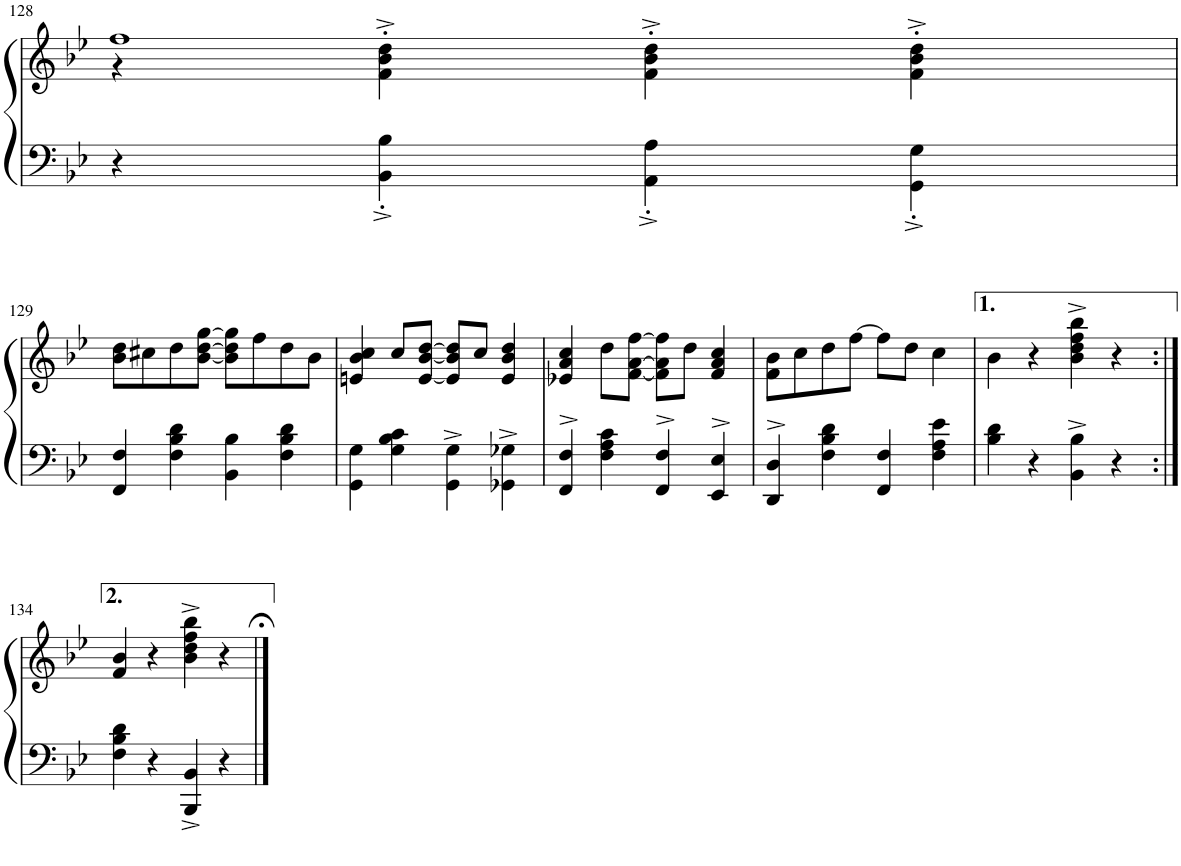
**kern	**kern
*part1	*part1
*staff2	*staff1
*I"Piano	*
*I'Pno.	*
!!LO:PB:g=z
*clefF4	*clefG2
*k[b-e-]	*k[b-e-]
*M4/4	*M4/4
*met(c)	*met(c)
=128	=128
*	*^
4r	1ff	4r
4BB-\'<^< 4B-\'<^<	.	4f\'>^> 4b-\'>^> 4dd\'>^>
4AA\'<^< 4A\'<^<	.	4f\'>^> 4b-\'>^> 4dd\'>^>
4GG\'<^< 4G\'<^<	.	4f\'>^> 4b-\'>^> 4dd\'>^>
*	*v	*v
!!LO:LB:g=z
=129	=129
4FF/ 4F/	8b-\ 8dd\L
.	8cc#X\
4F\ 4B-\ 4d\	8dd\
.	[8b-\ [8dd\ [8gg\J
4BB-\ 4B-\	8b-\] 8dd\] 8gg\]L
.	8ff\
4F\ 4B-\ 4d\	8dd\
.	8b-\J
=130	=130
4GG\ 4G\	4en/ 4b-/ 4cc/
4G\ 4B-\ 4c\	8cc/L
.	[8e/ [<8b-/ [8dd/J
4GG\^ 4G\^	8e/] 8b-/] 8dd/]L
.	8cc/J
4GG-X\^ 4G-X\^	4e/ 4b-/ 4dd/
=131	=131
4FF/^> 4F/^>	4e-X/ 4a/ 4cc/
4F\ 4A\ 4c\	8dd\L
.	[8f\ [>8a\ [8ff\J
4FF/^> 4F/^>	8f\] 8a\] 8ff\]L
.	8dd\J
4EE-/^> 4E-/^>	4f/ 4a/ 4cc/
=132	=132
4DD/^> 4D/^>	8f\ 8b-\L
.	8cc\
4F\ 4B-\ 4d\	8dd\
.	[8ff\J
4FF/ 4F/	8ff\L]
.	8dd\J
4F\ 4A\ 4e-\	4cc\
=133	=133
4B-\ 4d\	4b-\
4r	4r
4BB-\^ 4B-\^	4b-\^ 4dd\^ 4ff\^ 4bb-\^
4r	4r
!!LO:LB:g=z
=134:|!	=134:|!
4F\ 4B-\ 4d\	4f/ 4b-/
4r	4r
4BBB-/^ 4BB-/^	4b-\^ 4dd\^ 4ff\^ 4bb-\^
4r	4r
==	==
*-	*-
